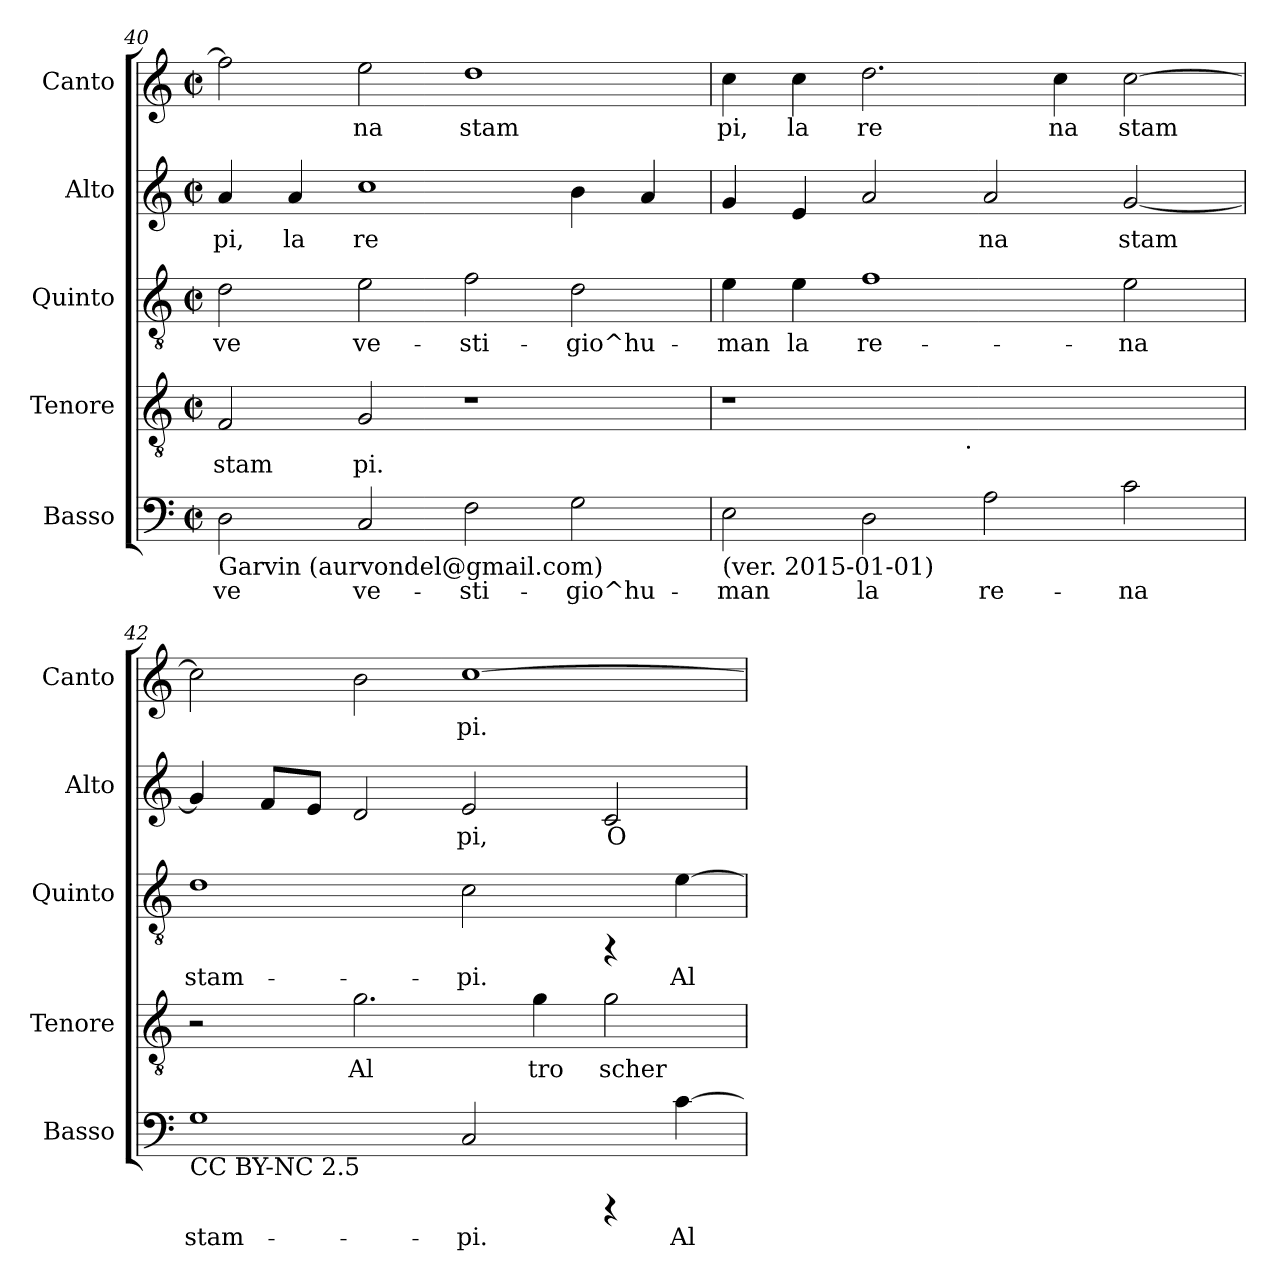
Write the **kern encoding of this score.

**kern	**text	**kern	**text	**kern	**text	**kern	**text	**kern	**text
*part5	*part5	*part4	*part4	*part3	*part3	*part2	*part2	*part1	*part1
*staff5	*staff5	*staff4	*staff4	*staff3	*staff3	*staff2	*staff2	*staff1	*staff1
*I"Basso	*	*I"Tenore	*	*I"Quinto	*	*I"Alto	*	*I"Canto	*
*I'Basso	*	*I'Tenore	*	*I'Quinto	*	*I'Alto	*	*I'Canto	*
*clefF4	*	*clefGv2	*	*clefGv2	*	*clefG2	*	*clefG2	*
*k[]	*	*k[]	*	*k[]	*	*k[]	*	*k[]	*
*C:	*	*C:	*	*C:	*	*C:	*	*C:	*
*M2/2	*	*M2/2	*	*M2/2	*	*M2/2	*	*M2/2	*
*met(c|)	*	*met(c|)	*	*met(c|)	*	*met(c|)	*	*met(c|)	*
=40	=40	=40	=40	=40	=40	=40	=40	=40	=40
!LO:TX:b:t=Garvin (aurvondel@gmail.com)	!	!	!	!	!	!	!	!	!
!	!LO:LY:b:cj	!	!LO:LY:b:cj	!	!LO:LY:b:cj	!	!LO:LY:b:cj	!	!LO:LY:b:cj
2D\	-ve	2F/	stam	2d\	-ve	4a/	-pi,	2ff\]	.
!	!	!	!	!	!	!	!LO:LY:b:cj	!	!
.	.	.	.	.	.	4a/	la	.	.
!	!LO:LY:b:cj	!	!LO:LY:b:cj	!	!LO:LY:b:cj	!	!LO:LY:b:cj	!	!LO:LY:b:cj
2C/	ve-	2G/	pi.	2e\	ve-	1cc	re-	2ee\	na
!	!LO:LY:b:cj	!	!	!	!LO:LY:b:cj	!	!	!	!LO:LY:b:cj
2F\	-sti-	1r	.	2f\	-sti-	.	.	1dd	stam
!	!LO:LY:b:cj	!	!	!	!LO:LY:b:cj	!	!LO:LY:b:cj	!	!
2G\	-gio^hu-	.	.	2d\	-gio^hu-	4b\	--	.	.
!	!	!	!	!	!	!	!LO:LY:b:cj	!	!
.	.	.	.	.	.	4a/	--	.	.
=41	=41	=41	=41	=41	=41	=41	=41	=41	=41
!LO:TX:b:t=(ver. 2015-01-01)	!	!	!	!	!	!	!	!	!
!	!LO:LY:b:cj	!	!	!	!LO:LY:b:cj	!	!LO:LY:b:cj	!	!LO:LY:b:cj
*	*	*^	*	*	*	*	*	*	*
2E\	-man	1r	2ryy	.	4e\	-man	4g/	--	4cc\	pi,
!	!	!	!	!	!	!LO:LY:b:cj	!	!LO:LY:b:cj	!	!LO:LY:b:cj
.	.	.	.	.	4e\	la	4e/	--	4cc\	la
!	!LO:LY:b:cj	!	!	!	!	!LO:LY:b:cj	!	!LO:LY:b:cj	!	!LO:LY:b:cj
2D\	la	.	4...ryy	.	1f	re-	2a/	--	2.dd\	re
!	!	!	!LO:TX:b:t=.	!	!	!	!	!	!	!
.	.	.	1ryy	.	.	.	.	.	.	.
!	!LO:LY:b:cj	!	!	!	!	!	!	!LO:LY:b:cj	!	!
2A\	re-	1ryy	.	.	.	.	2a/	-na	.	.
!	!	!	!	!	!	!	!	!	!	!LO:LY:b:cj
.	.	.	.	.	.	.	.	.	4cc\	na
!	!LO:LY:b:cj	!	!	!	!	!LO:LY:b:cj	!	!LO:LY:b:cj	!	!LO:LY:b:cj
2c\	-na	.	.	.	2e\	-na	[<2g/	stam-	[>2cc\	stam
.	.	.	32ryy	.	.	.	.	.	.	.
=42	=42	=42	=42	=42	=42	=42	=42	=42	=42	=42
!LO:TX:b:t=CC BY-NC 2.5	!	!	!	!	!	!	!	!	!	!
!	!LO:LY:b:cj	!	!	!	!	!LO:LY:b:cj	!	!LO:LY:b:cj	!	!LO:LY:b:cj
*	*	*v	*v	*	*	*	*	*	*	*
1G	stam-	2r	.	1d	stam-	4g/]	--	2cc\]	.
!	!	!	!	!	!	!	!LO:LY:b:cj	!	!
.	.	.	.	.	.	8f/L	--	.	.
!	!	!	!	!	!	!	!LO:LY:b:cj	!	!
.	.	.	.	.	.	8e/J	--	.	.
!	!	!	!LO:LY:b:cj	!	!	!	!LO:LY:b:cj	!	!LO:LY:b:cj
.	.	2.g\	Al	.	.	2d/	--	2b\	.
!	!LO:LY:b:cj	!	!	!	!LO:LY:b:cj	!	!LO:LY:b:cj	!	!LO:LY:b:cj
2C/	-pi.	.	.	2c\	-pi.	2e/	-pi,	[>1cc	pi.
!	!	!	!LO:LY:b:cj	!	!	!	!	!	!
.	.	4g\	tro	.	.	.	.	.	.
!	!	!	!LO:LY:b:cj	!	!	!	!LO:LY:b:cj	!	!
4rCCC	.	2g\	scher	4rFF	.	2c/	O-	.	.
!	!LO:LY:b:cj	!	!	!	!LO:LY:b:cj	!	!	!	!
[>4c\	Al-	.	.	[>4e\	Al-	.	.	.	.
=	=	=	=	=	=	=	=	=	=
*-	*-	*-	*-	*-	*-	*-	*-	*-	*-
